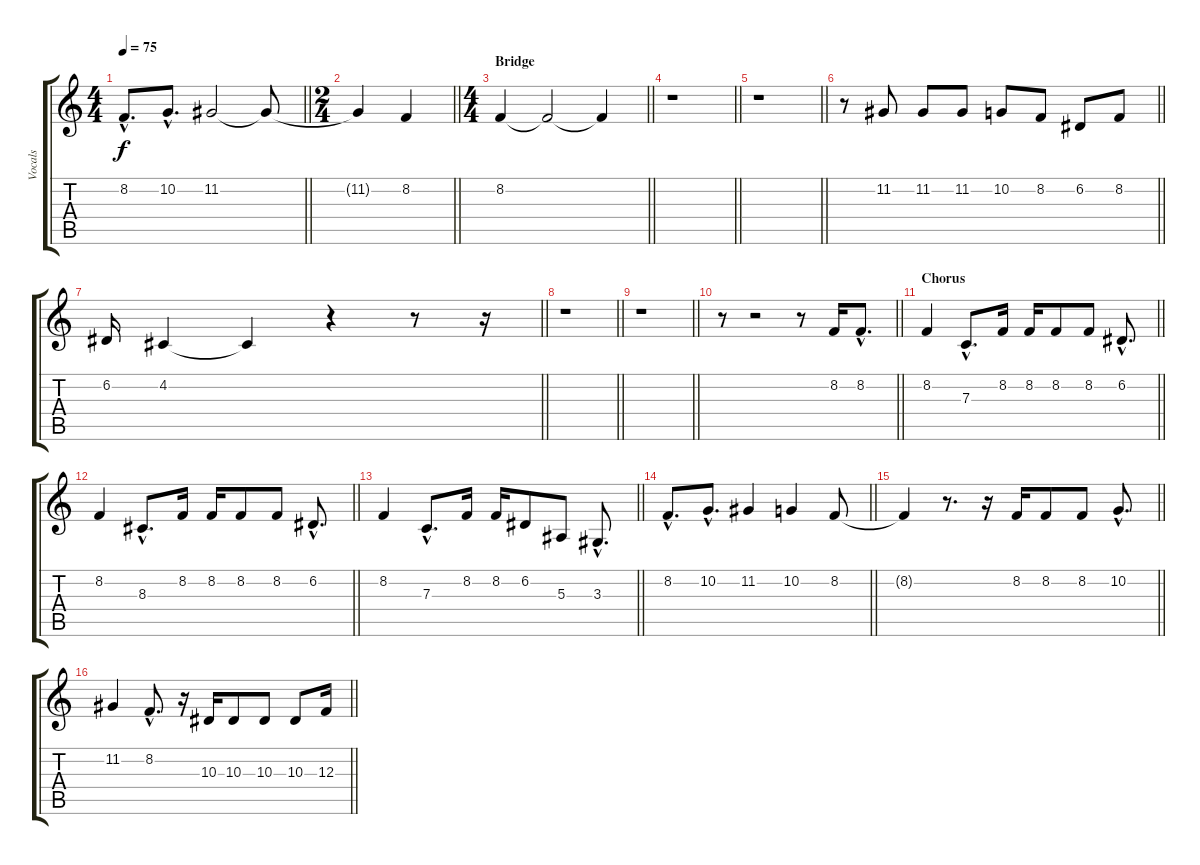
\track ("Vocals" "Vocals") {instrument lead2sawtooth}
\staff {score tabs}
\tuning (D4 A3 F3 C3 G2 D2) {hide}
\ts (4 4)
\tempo 75
\clef g2
\barLineRight lightlight
\ks c
8.2{hac}.8{d dy f} 10.2{hac}.8{d} 11.2.2 11.2{t}.8 |
\ts (2 4)
\barLineRight lightlight
11.2{t}.4 8.2.4 |
\ts (4 4)
\section ("" "Bridge")
\barLineRight lightlight
8.2.4 8.2{t}.2 8.2{t}.4 |
\barLineRight lightlight
r.1 |
\barLineRight lightlight
r.1 |
\barLineRight lightlight
r.8 11.2.8 11.2.8 11.2.8 10.2.8 8.2.8 6.2.8 8.2.8 |
\barLineRight lightlight
6.2.16 4.2.4 4.2{t}.4 r.4 r.8 r.16 |
\barLineRight lightlight
r.1 |
\barLineRight lightlight
r.1 |
\barLineRight lightlight
r.8 r.2 r.8 8.2.16 8.2{hac}.8{d} |
\section ("" "Chorus")
\barLineRight lightlight
8.2.4 7.3{hac}.8{d} 8.2.16 8.2.16 8.2.8 8.2.8 6.2{hac}.8{d} |
\barLineRight lightlight
8.2.4 8.3{hac}.8{d} 8.2.16 8.2.16 8.2.8 8.2.8 6.2{hac}.8{d} |
\barLineRight lightlight
8.2.4 7.3{hac}.8{d} 8.2.16 8.2.16 6.2.8 5.3.8 3.3{hac}.8{d} |
\barLineRight lightlight
8.2{hac}.8{d} 10.2{hac}.8{d} 11.2.4 10.2.4 8.2.8 |
\barLineRight lightlight
8.2{t}.4 r.8{d} r.16 8.2.16 8.2.8 8.2.8 10.2{hac}.8{d} |
\barLineRight lightlight
11.2.4 8.2{hac}.8{d} r.16 10.3.16 10.3.8 10.3.8 10.3.8 12.3.16
